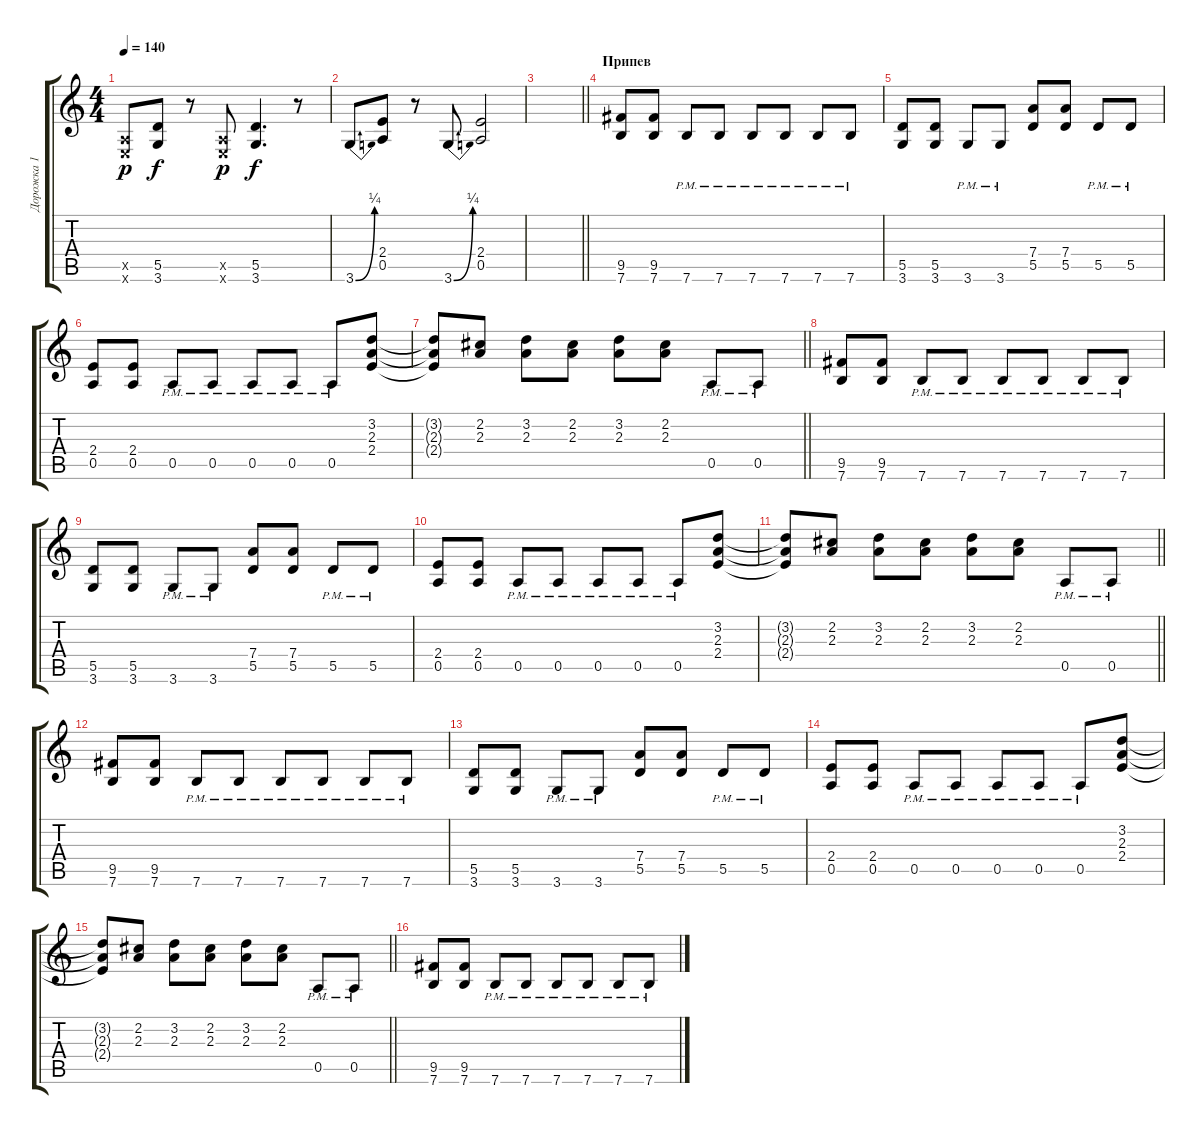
\track ("Дорожка 1" "Дорожка 1") {instrument overdrivenguitar}
\staff {score tabs}
\tuning (E4 B3 G3 D3 A2 E2) {hide}
\ts (4 4)
\tempo 140
\clef g2
\ks c
(0.5{x} 0.6{x}).8{dy p} (5.5 3.6).8{dy f} r.8 (0.5{x} 0.6{x}).8{dy p} (5.5 3.6).4{d dy f} r.8 |
3.6{be (bend 0 0 60 1)}.8 (2.4 0.5).8 r.8 3.6{be (bend 0 0 60 1)}.8 (2.4 0.5).2 |
\barLineRight lightlight
|
\section ("" "Припев")
(9.5 7.6).8 (9.5 7.6).8 7.6{pm}.8 7.6{pm}.8 7.6{pm}.8 7.6{pm}.8 7.6{pm}.8 7.6{pm}.8 |
(5.5 3.6).8 (5.5 3.6).8 3.6{pm}.8 3.6{pm}.8 (7.4 5.5).8 (7.4 5.5).8 5.5{pm}.8 5.5{pm}.8 |
(2.4 0.5).8 (2.4 0.5).8 0.5{pm}.8 0.5{pm}.8 0.5{pm}.8 0.5{pm}.8 0.5{pm}.8 (3.2 2.3 2.4).8 |
\barLineRight lightlight
(3.2{t} 2.3{t} 2.4{t}).8 (2.2 2.3).8 (3.2 2.3).8 (2.2 2.3).8 (3.2 2.3).8 (2.2 2.3).8 0.5{pm}.8 0.5{pm}.8 |
(9.5 7.6).8 (9.5 7.6).8 7.6{pm}.8 7.6{pm}.8 7.6{pm}.8 7.6{pm}.8 7.6{pm}.8 7.6{pm}.8 |
(5.5 3.6).8 (5.5 3.6).8 3.6{pm}.8 3.6{pm}.8 (7.4 5.5).8 (7.4 5.5).8 5.5{pm}.8 5.5{pm}.8 |
(2.4 0.5).8 (2.4 0.5).8 0.5{pm}.8 0.5{pm}.8 0.5{pm}.8 0.5{pm}.8 0.5{pm}.8 (3.2 2.3 2.4).8 |
\barLineRight lightlight
(3.2{t} 2.3{t} 2.4{t}).8 (2.2 2.3).8 (3.2 2.3).8 (2.2 2.3).8 (3.2 2.3).8 (2.2 2.3).8 0.5{pm}.8 0.5{pm}.8 |
(9.5 7.6).8 (9.5 7.6).8 7.6{pm}.8 7.6{pm}.8 7.6{pm}.8 7.6{pm}.8 7.6{pm}.8 7.6{pm}.8 |
(5.5 3.6).8 (5.5 3.6).8 3.6{pm}.8 3.6{pm}.8 (7.4 5.5).8 (7.4 5.5).8 5.5{pm}.8 5.5{pm}.8 |
(2.4 0.5).8 (2.4 0.5).8 0.5{pm}.8 0.5{pm}.8 0.5{pm}.8 0.5{pm}.8 0.5{pm}.8 (3.2 2.3 2.4).8 |
\barLineRight lightlight
(3.2{t} 2.3{t} 2.4{t}).8 (2.2 2.3).8 (3.2 2.3).8 (2.2 2.3).8 (3.2 2.3).8 (2.2 2.3).8 0.5{pm}.8 0.5{pm}.8 |
(9.5 7.6).8 (9.5 7.6).8 7.6{pm}.8 7.6{pm}.8 7.6{pm}.8 7.6{pm}.8 7.6{pm}.8 7.6{pm}.8
